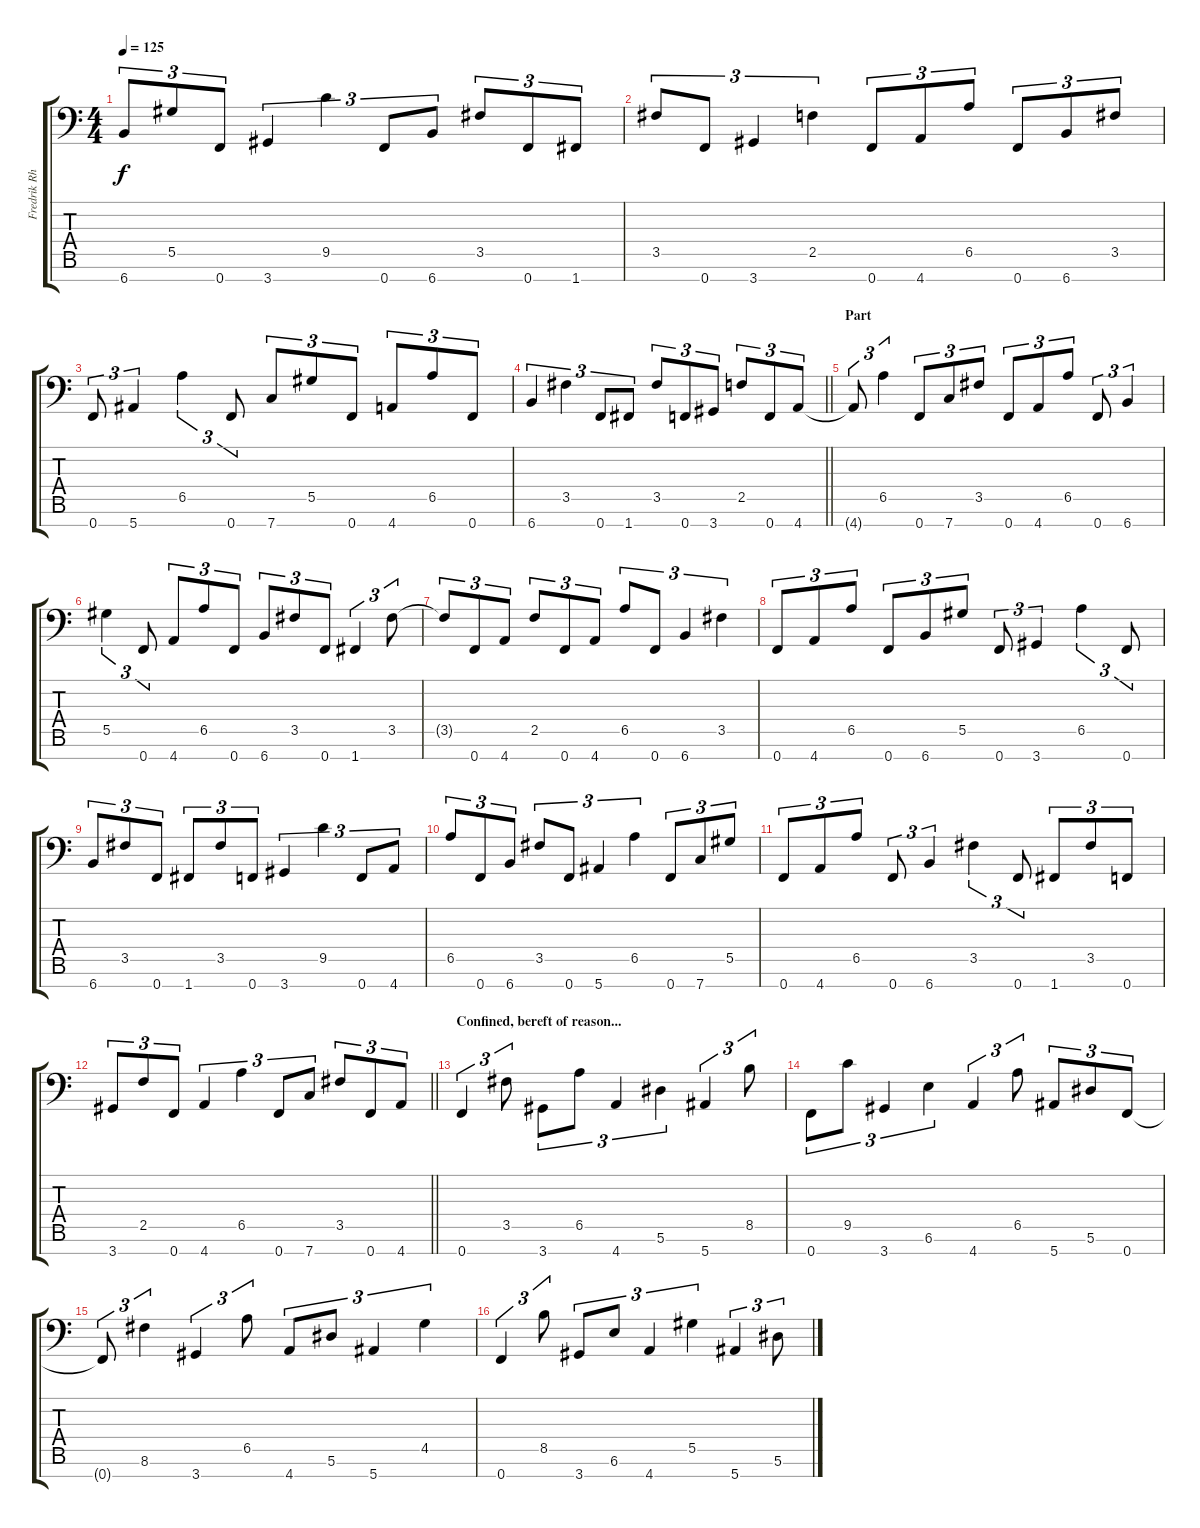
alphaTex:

\track ("Fredrik Rhythm" "Fredrik Rh") {instrument distortionguitar}
\staff {score tabs}
\tuning (Bb3 Gb3 Db3 Ab2 Eb2 Bb1 F1) {hide}
\ts (4 4)
\tempo 125
\clef f4
\ks c
6.7.8{tu (3 2) dy f} 5.5.8{tu (3 2)} 0.7.8{tu (3 2)} 3.7.4{tu (3 2)} 9.5.4{tu (3 2)} 0.7.8{tu (3 2)} 6.7.8{tu (3 2)} 3.5.8{tu (3 2)} 0.7.8{tu (3 2)} 1.7.8{tu (3 2)} |
3.5.8{tu (3 2)} 0.7.8{tu (3 2)} 3.7.4{tu (3 2)} 2.5.4{tu (3 2)} 0.7.8{tu (3 2)} 4.7.8{tu (3 2)} 6.5.8{tu (3 2)} 0.7.8{tu (3 2)} 6.7.8{tu (3 2)} 3.5.8{tu (3 2)} |
0.7.8{tu (3 2)} 5.7.4{tu (3 2)} 6.5.4{tu (3 2)} 0.7.8{tu (3 2)} 7.7.8{tu (3 2)} 5.5.8{tu (3 2)} 0.7.8{tu (3 2)} 4.7.8{tu (3 2)} 6.5.8{tu (3 2)} 0.7.8{tu (3 2)} |
\barLineRight lightlight
6.7.4{tu (3 2)} 3.5.4{tu (3 2)} 0.7.8{tu (3 2)} 1.7.8{tu (3 2)} 3.5.8{tu (3 2)} 0.7.8{tu (3 2)} 3.7.8{tu (3 2)} 2.5.8{tu (3 2)} 0.7.8{tu (3 2)} 4.7.8{tu (3 2)} |
\section ("" "Part")
4.7{t}.8{tu (3 2)} 6.5.4{tu (3 2)} 0.7.8{tu (3 2)} 7.7.8{tu (3 2)} 3.5.8{tu (3 2)} 0.7.8{tu (3 2)} 4.7.8{tu (3 2)} 6.5.8{tu (3 2)} 0.7.8{tu (3 2)} 6.7.4{tu (3 2)} |
5.5.4{tu (3 2)} 0.7.8{tu (3 2)} 4.7.8{tu (3 2)} 6.5.8{tu (3 2)} 0.7.8{tu (3 2)} 6.7.8{tu (3 2)} 3.5.8{tu (3 2)} 0.7.8{tu (3 2)} 1.7.4{tu (3 2)} 3.5.8{tu (3 2)} |
3.5{t}.8{tu (3 2)} 0.7.8{tu (3 2)} 4.7.8{tu (3 2)} 2.5.8{tu (3 2)} 0.7.8{tu (3 2)} 4.7.8{tu (3 2)} 6.5.8{tu (3 2)} 0.7.8{tu (3 2)} 6.7.4{tu (3 2)} 3.5.4{tu (3 2)} |
0.7.8{tu (3 2)} 4.7.8{tu (3 2)} 6.5.8{tu (3 2)} 0.7.8{tu (3 2)} 6.7.8{tu (3 2)} 5.5.8{tu (3 2)} 0.7.8{tu (3 2)} 3.7.4{tu (3 2)} 6.5.4{tu (3 2)} 0.7.8{tu (3 2)} |
6.7.8{tu (3 2)} 3.5.8{tu (3 2)} 0.7.8{tu (3 2)} 1.7.8{tu (3 2)} 3.5.8{tu (3 2)} 0.7.8{tu (3 2)} 3.7.4{tu (3 2)} 9.5.4{tu (3 2)} 0.7.8{tu (3 2)} 4.7.8{tu (3 2)} |
6.5.8{tu (3 2)} 0.7.8{tu (3 2)} 6.7.8{tu (3 2)} 3.5.8{tu (3 2)} 0.7.8{tu (3 2)} 5.7.4{tu (3 2)} 6.5.4{tu (3 2)} 0.7.8{tu (3 2)} 7.7.8{tu (3 2)} 5.5.8{tu (3 2)} |
0.7.8{tu (3 2)} 4.7.8{tu (3 2)} 6.5.8{tu (3 2)} 0.7.8{tu (3 2)} 6.7.4{tu (3 2)} 3.5.4{tu (3 2)} 0.7.8{tu (3 2)} 1.7.8{tu (3 2)} 3.5.8{tu (3 2)} 0.7.8{tu (3 2)} |
\barLineRight lightlight
3.7.8{tu (3 2)} 2.5.8{tu (3 2)} 0.7.8{tu (3 2)} 4.7.4{tu (3 2)} 6.5.4{tu (3 2)} 0.7.8{tu (3 2)} 7.7.8{tu (3 2)} 3.5.8{tu (3 2)} 0.7.8{tu (3 2)} 4.7.8{tu (3 2)} |
\section ("" "Confined, bereft of reason...")
0.7.4{tu (3 2)} 3.5.8{tu (3 2)} 3.7.8{tu (3 2)} 6.5.8{tu (3 2)} 4.7.4{tu (3 2)} 5.6.4{tu (3 2)} 5.7.4{tu (3 2)} 8.5.8{tu (3 2)} |
0.7.8{tu (3 2)} 9.5.8{tu (3 2)} 3.7.4{tu (3 2)} 6.6.4{tu (3 2)} 4.7.4{tu (3 2)} 6.5.8{tu (3 2)} 5.7.8{tu (3 2)} 5.6.8{tu (3 2)} 0.7.8{tu (3 2)} |
0.7{t}.8{tu (3 2)} 8.6.4{tu (3 2)} 3.7.4{tu (3 2)} 6.5.8{tu (3 2)} 4.7.8{tu (3 2)} 5.6.8{tu (3 2)} 5.7.4{tu (3 2)} 4.5.4{tu (3 2)} |
0.7.4{tu (3 2)} 8.5.8{tu (3 2)} 3.7.8{tu (3 2)} 6.6.8{tu (3 2)} 4.7.4{tu (3 2)} 5.5.4{tu (3 2)} 5.7.4{tu (3 2)} 5.6.8{tu (3 2)}
